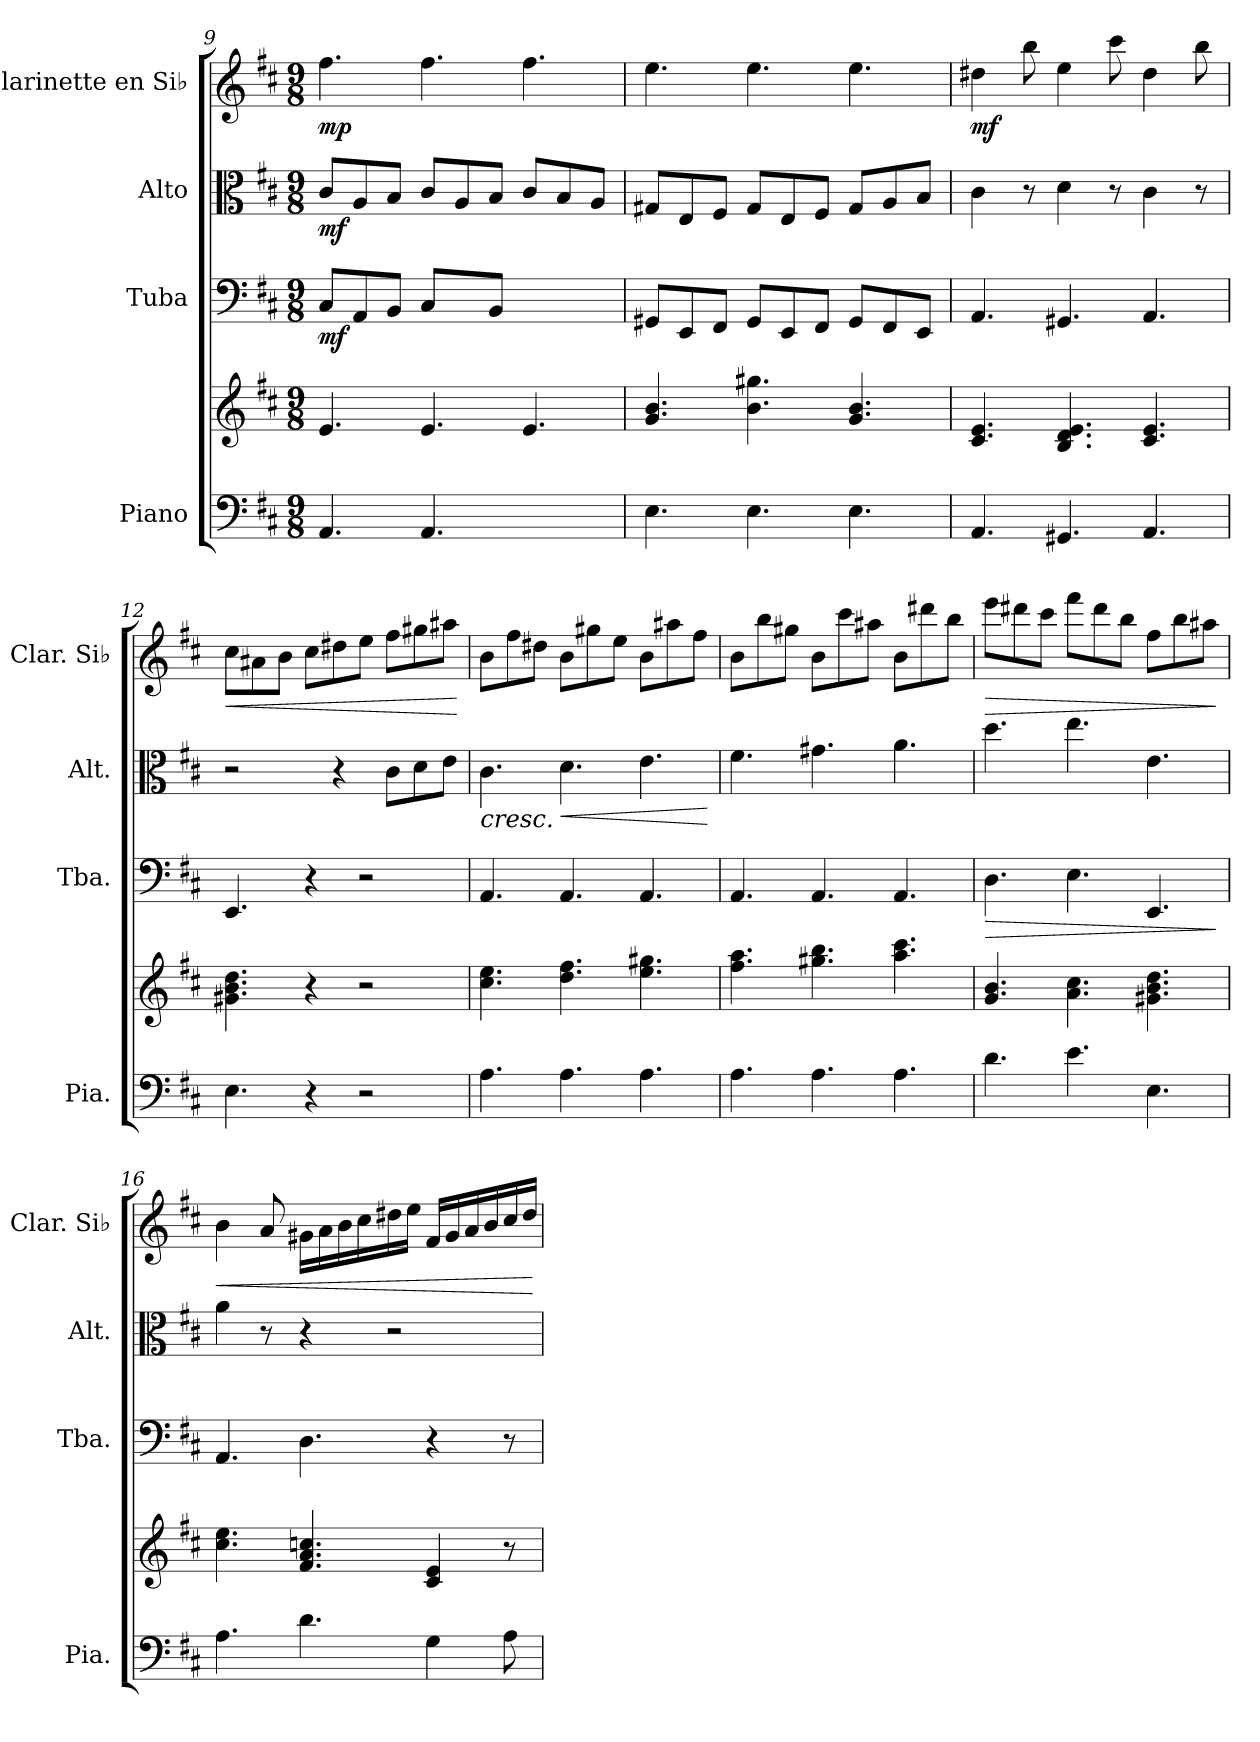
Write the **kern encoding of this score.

**kern	**kern	**kern	**dynam	**kern	**dynam	**kern	**dynam
*part4	*part4	*part3	*part3	*part2	*part2	*part1	*part1
*staff5	*staff4	*staff3	*staff3	*staff2	*staff2	*staff1	*staff1
*I"Piano	*	*I"Tuba	*	*I"Alto	*	*I"Clarinette en Si♭	*
*I'Pia.	*	*I'Tba.	*	*I'Alt.	*	*I'Clar. Si♭	*
*clefF4	*clefG2	*clefF4	*	*clefC3	*	*clefG2	*
*	*	*	*	*	*	*ITrd1c2	*
*k[f#c#]	*k[f#c#]	*k[f#c#]	*	*k[f#c#]	*	*k[]	*
*M9/8	*M9/8	*M9/8	*	*M9/8	*	*M9/8	*
=9	=9	=9	=9	=9	=9	=9	=9
!	!	!	!LO:DY:b	!	!LO:DY:b	!	!LO:DY:b
4.AA/	4.e/	8C#/L	mf	8c#/L	mf	4.ee\	mp
.	.	8AA/	.	8A/	.	.	.
.	.	8BB/J	.	8B/J	.	.	.
4.AA/	4.e/	8C#/L	.	8c#/L	.	4.ee\	.
.	.	8AA/yy	.	8A/	.	.	.
.	.	8BB/J	.	8B/J	.	.	.
4.AA/yy	4.e/	8C#/Lyy	.	8c#/L	.	4.ee\	.
.	.	8BB/	.	8B/	.	.	.
.	.	8AA/J	.	8A/J	.	.	.
=10	=10	=10	=10	=10	=10	=10	=10
4.E\	4.g/ 4.b/	8GG#X/L	.	8G#X/L	.	4.dd\	.
.	.	8EE/	.	8E/	.	.	.
.	.	8FF#/J	.	8F#/J	.	.	.
4.E\	4.b\ 4.gg#X\	8GG#/L	.	8G#/L	.	4.dd\	.
.	.	8EE/	.	8E/	.	.	.
.	.	8FF#/J	.	8F#/J	.	.	.
4.E\	4.g/ 4.b/	8GG#/L	.	8G#/L	.	4.dd\	.
.	.	8FF#/	.	8A/	.	.	.
.	.	8EE/J	.	8B/J	.	.	.
=11	=11	=11	=11	=11	=11	=11	=11
!	!	!	!	!	!	!	!LO:DY:b
4.AA/	4.c#/ 4.e/	4.AA/	.	4c#\	.	4cc#X\	mf
.	.	.	.	8r	.	8aa\	.
4.GG#X/	4.B/ 4.d/ 4.e/	4.GG#X/	.	4d\	.	4dd\	.
.	.	.	.	8r	.	8bb\	.
4.AA/	4.c#/ 4.e/	4.AA/	.	4c#\	.	4cc#\	.
.	.	.	.	8r	.	8aa\	.
!!LO:LB:g=z
=12	=12	=12	=12	=12	=12	=12	=12
!	!	!	!	!	!	!	!LO:HP:b
4.E\	4.g#X\ 4.b\ 4.dd\	4.EE/	.	2r	.	8b\L	<
.	.	.	.	.	.	8g#X\	.
.	.	.	.	.	.	8a\J	.
4r	4r	4r	.	.	.	8b\L	.
.	.	.	.	4r	.	8cc#X\	.
2r	2r	2r	.	.	.	8dd\J	.
.	.	.	.	8c#\L	.	8ee\L	.
.	.	.	.	8d\	.	8ff#X\	.
.	.	.	.	8e\J	.	8gg#X\J	.
.	.	.	.	.	.	.	[
=13	=13	=13	=13	=13	=13	=13	=13
!	!	!	!	!	!LO:HP:b	!	!
4.A\	4.cc#\ 4.ee\	4.AA/	.	4.c#\	<	8a\L	.
.	.	.	.	.	.	8ee\	.
.	.	.	.	.	.	8cc#X\J	.
!	!	!	!	!	!LO:HP:b	!	!
4.A\	4.dd\ 4.ff#\	4.AA/	.	4.d\	<	8a\L	.
.	.	.	.	.	.	8ff#X\	.
.	.	.	.	.	.	8dd\J	.
4.A\	4.ee\ 4.gg#X\	4.AA/	.	4.e\	.	8a\L	.
.	.	.	.	.	.	8gg#X\	.
.	.	.	.	.	.	8ee\J	.
.	.	.	.	.	[ [	.	.
=14	=14	=14	=14	=14	=14	=14	=14
4.A\	4.ff#\ 4.aa\	4.AA/	.	4.f#\	.	8a\L	.
.	.	.	.	.	.	8aa\	.
.	.	.	.	.	.	8ff#X\J	.
4.A\	4.gg#X\ 4.bb\	4.AA/	.	4.g#X\	.	8a\L	.
.	.	.	.	.	.	8bb\	.
.	.	.	.	.	.	8gg#X\J	.
4.A\	4.aa\ 4.ccc#\	4.AA/	.	4.a\	.	8a\L	.
.	.	.	.	.	.	8ccc#X\	.
.	.	.	.	.	.	8aa\J	.
!!LO:PB:g=z
=15	=15	=15	=15	=15	=15	=15	=15
!	!	!	!LO:HP:b	!	!	!	!LO:HP:b
4.d\	4.g/ 4.b/	4.D\	>	4.dd\	.	8ddd\L	>
.	.	.	.	.	.	8ccc#X\	.
.	.	.	.	.	.	8bb\J	.
4.e\	4.a\ 4.cc#\	4.E\	.	4.ee\	.	8eee\L	.
.	.	.	.	.	.	8ccc#\	.
.	.	.	.	.	.	8aa\J	.
4.E\	4.g#X\ 4.b\ 4.dd\	4.EE/	.	4.e\	.	8ee\L	.
.	.	.	.	.	.	8aa\	.
.	.	.	.	.	.	8gg#X\J	.
.	.	.	]	.	.	.	]
=16	=16	=16	=16	=16	=16	=16	=16
!	!	!	!	!	!	!	!LO:HP:b
4.A\	4.cc#\ 4.ee\	4.AA/	.	4a\	.	4a\	<
.	.	.	.	8r	.	8g/	.
4.d\	4.f#/ 4.a/ 4.ccn/	4.D\	.	4r	.	16f#X\LL	.
.	.	.	.	.	.	16g\	.
.	.	.	.	.	.	16a\	.
.	.	.	.	.	.	16b\	.
.	.	.	.	2r	.	16cc#X\	.
.	.	.	.	.	.	16dd\JJ	.
4G\	4c#/ 4e/	4r	.	.	.	16e/LL	.
.	.	.	.	.	.	16f#/	.
.	.	.	.	.	.	16g/	.
.	.	.	.	.	.	16a/	.
8A\	8r	8r	.	.	.	16b/	.
.	.	.	.	.	.	16cc#/JJ	.
.	.	.	.	.	.	.	[
=	=	=	=	=	=	=	=
*-	*-	*-	*-	*-	*-	*-	*-
